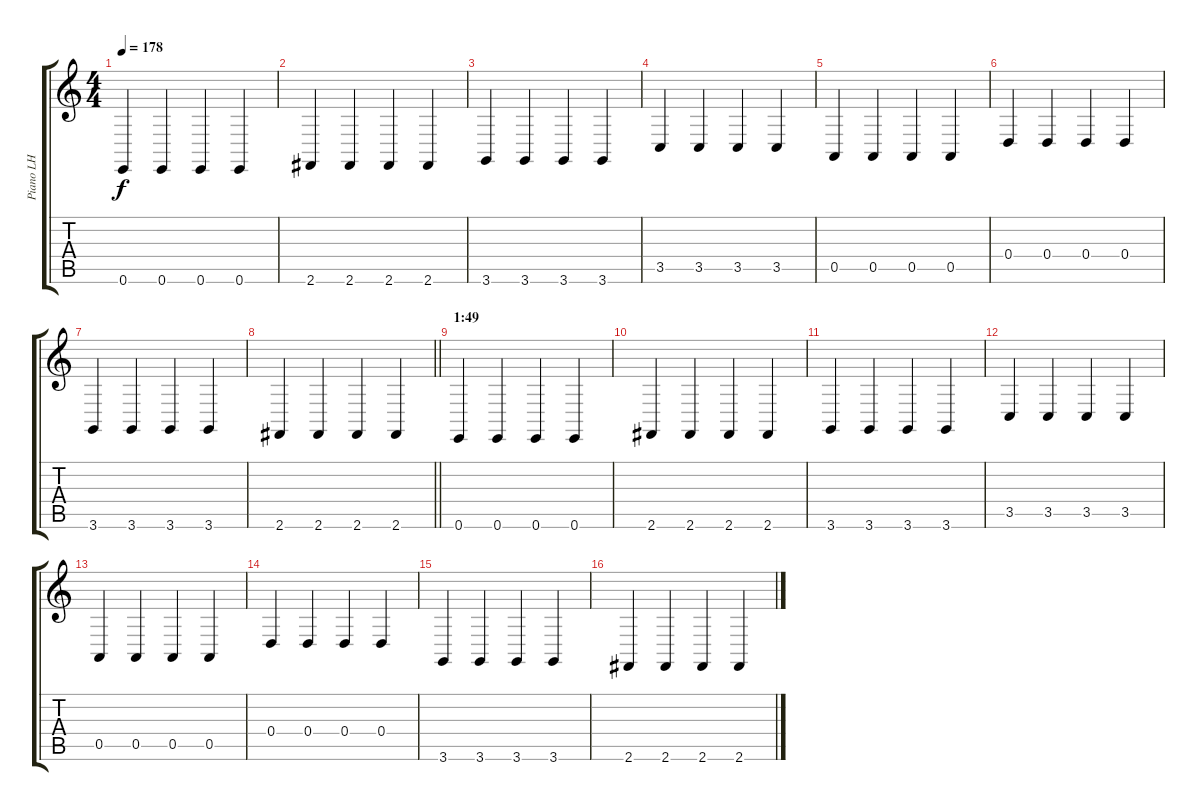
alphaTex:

\track ("Piano LH" "Piano LH") {instrument acousticgrandpiano}
\staff {score tabs}
\tuning (E4 B3 G3 D3 A2 E2) {hide}
\ts (4 4)
\tempo 178
\clef g2
\ks c
0.6.4{dy f} 0.6.4 0.6.4 0.6.4 |
2.6.4 2.6.4 2.6.4 2.6.4 |
3.6.4 3.6.4 3.6.4 3.6.4 |
3.5.4 3.5.4 3.5.4 3.5.4 |
0.5.4 0.5.4 0.5.4 0.5.4 |
0.4.4 0.4.4 0.4.4 0.4.4 |
3.6.4 3.6.4 3.6.4 3.6.4 |
\barLineRight lightlight
2.6.4 2.6.4 2.6.4 2.6.4 |
\section ("" "1:49")
0.6.4 0.6.4 0.6.4 0.6.4 |
2.6.4 2.6.4 2.6.4 2.6.4 |
3.6.4 3.6.4 3.6.4 3.6.4 |
3.5.4 3.5.4 3.5.4 3.5.4 |
0.5.4 0.5.4 0.5.4 0.5.4 |
0.4.4 0.4.4 0.4.4 0.4.4 |
3.6.4 3.6.4 3.6.4 3.6.4 |
2.6.4 2.6.4 2.6.4 2.6.4
